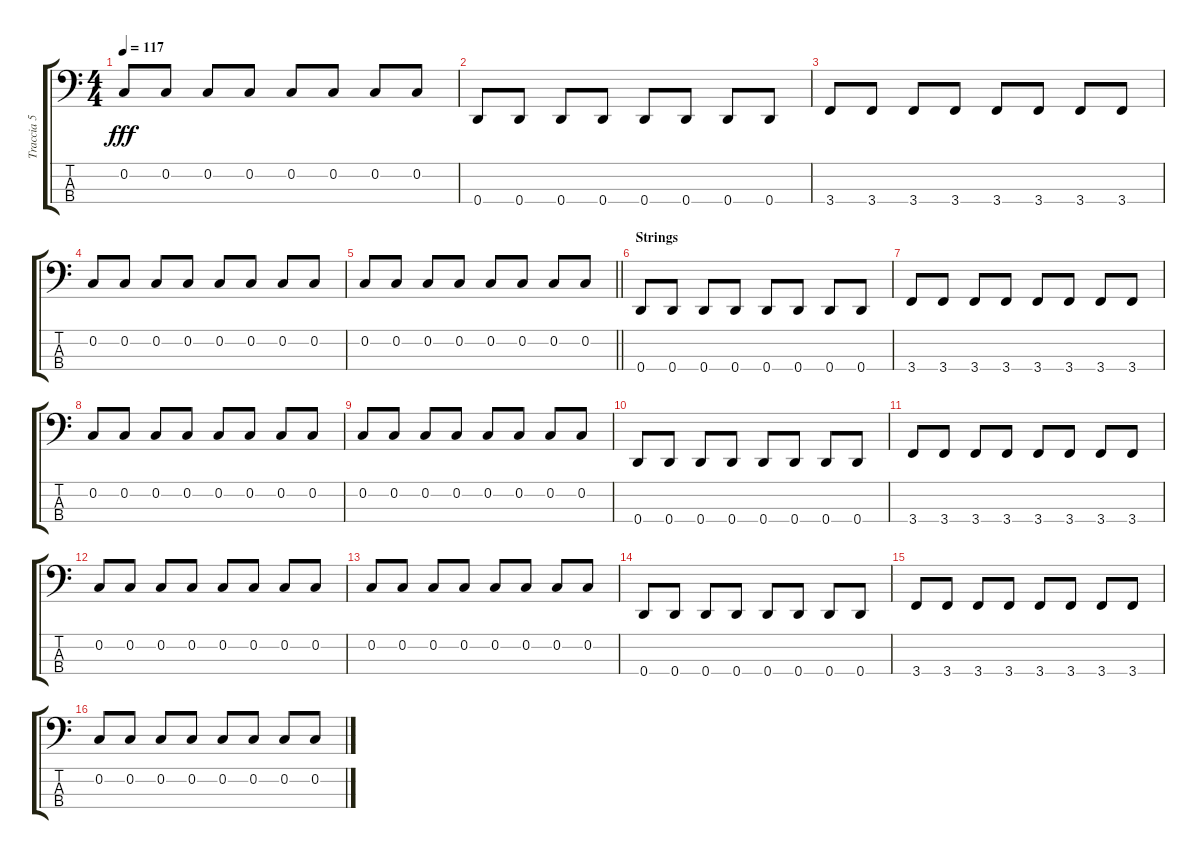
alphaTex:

\track ("Traccia 5" "Traccia 5") {instrument electricbasspick}
\staff {score tabs}
\tuning (F2 C2 G1 D1) {hide}
\ts (4 4)
\tempo 117
\clef f4
\ks c
0.2.8{dy fff} 0.2.8 0.2.8 0.2.8 0.2.8 0.2.8 0.2.8 0.2.8 |
0.4.8 0.4.8 0.4.8 0.4.8 0.4.8 0.4.8 0.4.8 0.4.8 |
3.4.8 3.4.8 3.4.8 3.4.8 3.4.8 3.4.8 3.4.8 3.4.8 |
0.2.8 0.2.8 0.2.8 0.2.8 0.2.8 0.2.8 0.2.8 0.2.8 |
\barLineRight lightlight
0.2.8 0.2.8 0.2.8 0.2.8 0.2.8 0.2.8 0.2.8 0.2.8 |
\section ("" "Strings")
0.4.8 0.4.8 0.4.8 0.4.8 0.4.8 0.4.8 0.4.8 0.4.8 |
3.4.8 3.4.8 3.4.8 3.4.8 3.4.8 3.4.8 3.4.8 3.4.8 |
0.2.8 0.2.8 0.2.8 0.2.8 0.2.8 0.2.8 0.2.8 0.2.8 |
0.2.8 0.2.8 0.2.8 0.2.8 0.2.8 0.2.8 0.2.8 0.2.8 |
0.4.8 0.4.8 0.4.8 0.4.8 0.4.8 0.4.8 0.4.8 0.4.8 |
3.4.8 3.4.8 3.4.8 3.4.8 3.4.8 3.4.8 3.4.8 3.4.8 |
0.2.8 0.2.8 0.2.8 0.2.8 0.2.8 0.2.8 0.2.8 0.2.8 |
0.2.8 0.2.8 0.2.8 0.2.8 0.2.8 0.2.8 0.2.8 0.2.8 |
0.4.8 0.4.8 0.4.8 0.4.8 0.4.8 0.4.8 0.4.8 0.4.8 |
3.4.8 3.4.8 3.4.8 3.4.8 3.4.8 3.4.8 3.4.8 3.4.8 |
0.2.8 0.2.8 0.2.8 0.2.8 0.2.8 0.2.8 0.2.8 0.2.8
